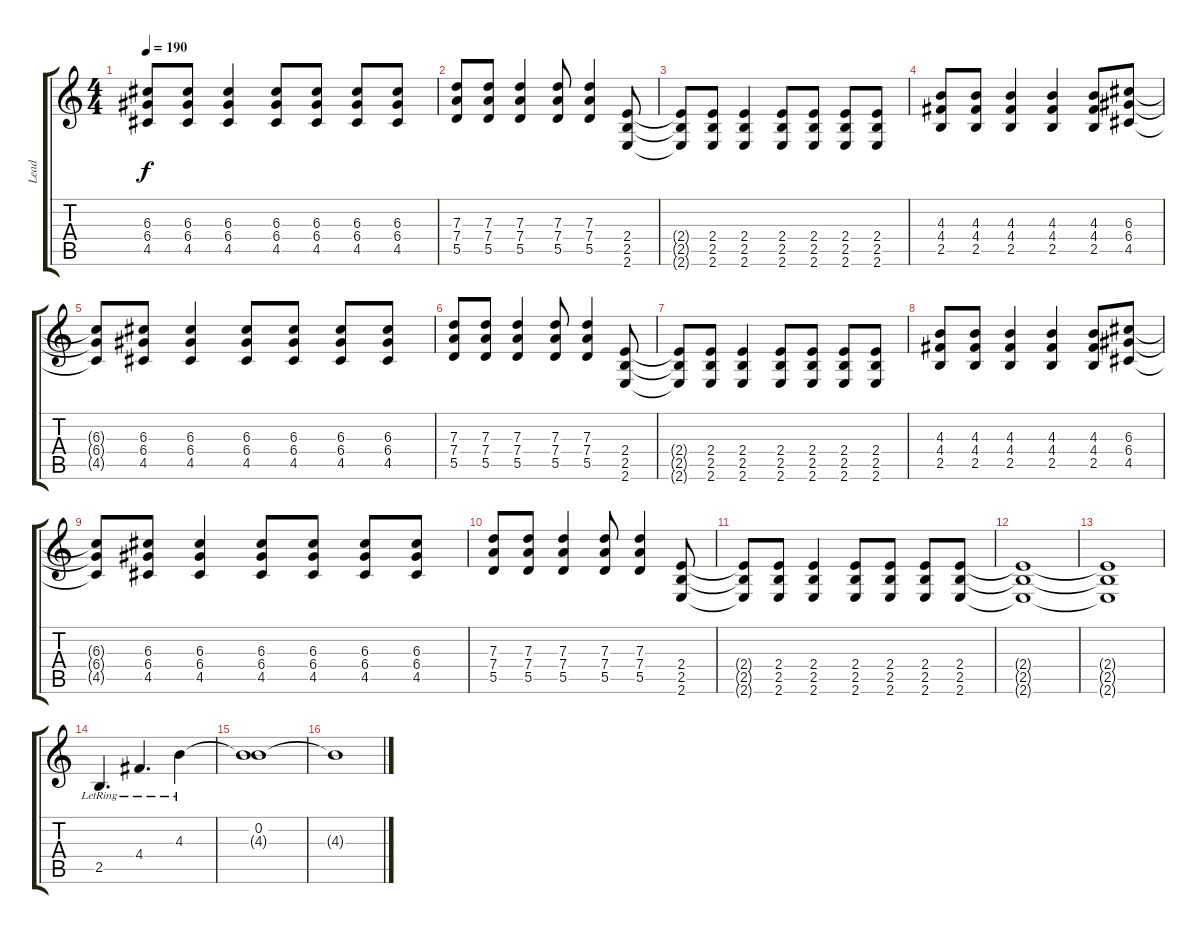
\track ("Lead" "Lead") {instrument electricguitarclean}
\staff {score tabs}
\tuning (E4 B3 G3 D3 A2 D2) {hide}
\ts (4 4)
\tempo 190
\clef g2
\ks c
(6.3{t} 6.4{t} 4.5{t}).8{dy f} (6.3 6.4 4.5).8 (6.3 6.4 4.5).4 (6.3 6.4 4.5).8 (6.3 6.4 4.5).8 (6.3 6.4 4.5).8 (6.3 6.4 4.5).8 |
(7.3 7.4 5.5).8 (7.3 7.4 5.5).8 (7.3 7.4 5.5).4 (7.3 7.4 5.5).8 (7.3 7.4 5.5).4 (2.4 2.5 2.6).8 |
(2.4{t} 2.5{t} 2.6{t}).8 (2.4 2.5 2.6).8 (2.4 2.5 2.6).4 (2.4 2.5 2.6).8 (2.4 2.5 2.6).8 (2.4 2.5 2.6).8 (2.4 2.5 2.6).8 |
(4.3 4.4 2.5).8 (4.3 4.4 2.5).8 (4.3 4.4 2.5).4 (4.3 4.4 2.5).4 (4.3 4.4 2.5).8 (6.3 6.4 4.5).8 |
(6.3{t} 6.4{t} 4.5{t}).8 (6.3 6.4 4.5).8 (6.3 6.4 4.5).4 (6.3 6.4 4.5).8 (6.3 6.4 4.5).8 (6.3 6.4 4.5).8 (6.3 6.4 4.5).8 |
(7.3 7.4 5.5).8 (7.3 7.4 5.5).8 (7.3 7.4 5.5).4 (7.3 7.4 5.5).8 (7.3 7.4 5.5).4 (2.4 2.5 2.6).8 |
(2.4{t} 2.5{t} 2.6{t}).8 (2.4 2.5 2.6).8 (2.4 2.5 2.6).4 (2.4 2.5 2.6).8 (2.4 2.5 2.6).8 (2.4 2.5 2.6).8 (2.4 2.5 2.6).8 |
(4.3 4.4 2.5).8 (4.3 4.4 2.5).8 (4.3 4.4 2.5).4 (4.3 4.4 2.5).4 (4.3 4.4 2.5).8 (6.3 6.4 4.5).8 |
(6.3{t} 6.4{t} 4.5{t}).8 (6.3 6.4 4.5).8 (6.3 6.4 4.5).4 (6.3 6.4 4.5).8 (6.3 6.4 4.5).8 (6.3 6.4 4.5).8 (6.3 6.4 4.5).8 |
(7.3 7.4 5.5).8 (7.3 7.4 5.5).8 (7.3 7.4 5.5).4 (7.3 7.4 5.5).8 (7.3 7.4 5.5).4 (2.4 2.5 2.6).8 |
(2.4{t} 2.5{t} 2.6{t}).8 (2.4 2.5 2.6).8 (2.4 2.5 2.6).4 (2.4 2.5 2.6).8 (2.4 2.5 2.6).8 (2.4 2.5 2.6).8 (2.4 2.5 2.6).8 |
(2.4{t} 2.5{t} 2.6{t}).1 |
(2.4{t} 2.5{t} 2.6{t}).1 |
2.5{lr}.4{d} 4.4{lr}.4{d} 4.3{lr}.4 |
(0.2 4.3{t}).1 |
4.3{t}.1
